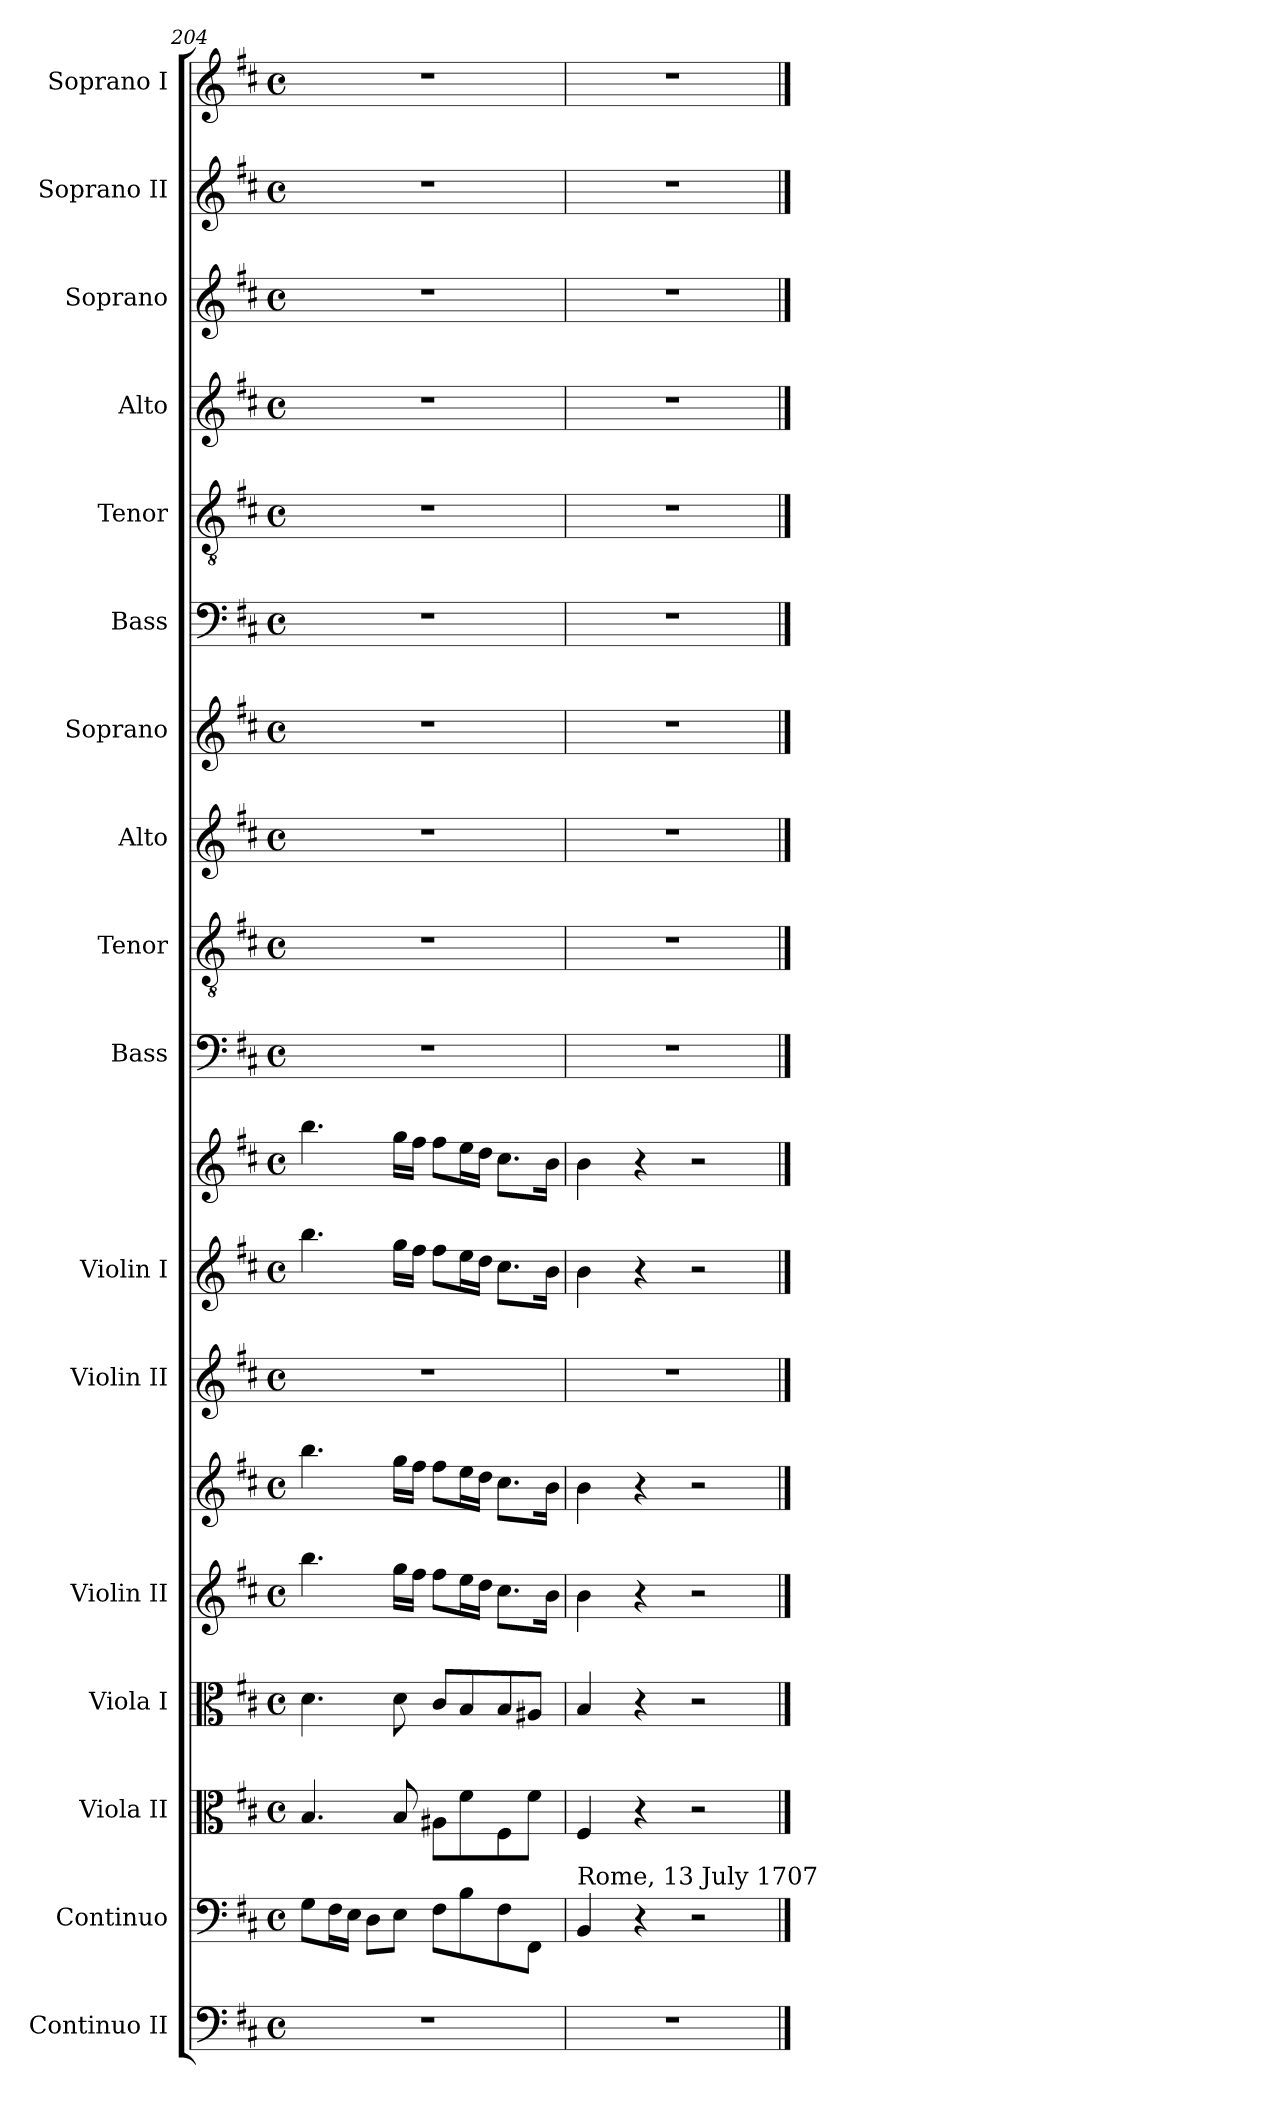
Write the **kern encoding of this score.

**kern	**kern	**kern	**kern	**kern	**kern	**kern	**kern	**kern	**kern	**kern	**kern	**kern	**kern	**kern	**kern	**kern	**kern	**kern
*part17	*part16	*part15	*part14	*part13	*part13	*part12	*part11	*part11	*part10	*part9	*part8	*part7	*part6	*part5	*part4	*part3	*part2	*part1
*staff19	*staff18	*staff17	*staff16	*staff15	*staff14	*staff13	*staff12	*staff11	*staff10	*staff9	*staff8	*staff7	*staff6	*staff5	*staff4	*staff3	*staff2	*staff1
*I"Continuo II	*I"Continuo	*I"Viola II	*I"Viola I	*I"Violin II	*	*I"Violin II	*I"Violin I	*	*I"Bass	*I"Tenor	*I"Alto	*I"Soprano	*I"Bass	*I"Tenor	*I"Alto	*I"Soprano	*I"Soprano II	*I"Soprano I
*	*	*I'Vla	*I'Vla	*I'Vln II	*	*I'Vln II	*I'Vln I	*	*I'B.	*I'T.	*I'A.	*I'S.	*I'B.	*I'T.	*I'A.	*I'S.	*I'S.	*I'S.
*clefF4	*clefF4	*clefC3	*clefC3	*clefG2	*clefG2	*clefG2	*clefG2	*clefG2	*clefF4	*clefGv2	*clefG2	*clefG2	*clefF4	*clefGv2	*clefG2	*clefG2	*clefG2	*clefG2
*	*	*	*	*	*	*	*	*	*	*ITrd7c12	*	*	*	*ITrd7c12	*	*	*	*
*k[f#c#]	*k[f#c#]	*k[f#c#]	*k[f#c#]	*k[f#c#]	*k[f#c#]	*k[f#c#]	*k[f#c#]	*k[f#c#]	*k[f#c#]	*k[f#c#]	*k[f#c#]	*k[f#c#]	*k[f#c#]	*k[f#c#]	*k[f#c#]	*k[f#c#]	*k[f#c#]	*k[f#c#]
*D:	*D:	*D:	*D:	*D:	*D:	*D:	*D:	*D:	*D:	*D:	*D:	*D:	*D:	*D:	*D:	*D:	*D:	*D:
*M4/4	*M4/4	*M4/4	*M4/4	*M4/4	*M4/4	*M4/4	*M4/4	*M4/4	*M4/4	*M4/4	*M4/4	*M4/4	*M4/4	*M4/4	*M4/4	*M4/4	*M4/4	*M4/4
*met(c)	*met(c)	*met(c)	*met(c)	*met(c)	*met(c)	*met(c)	*met(c)	*met(c)	*met(c)	*met(c)	*met(c)	*met(c)	*met(c)	*met(c)	*met(c)	*met(c)	*met(c)	*met(c)
=204	=204	=204	=204	=204	=204	=204	=204	=204	=204	=204	=204	=204	=204	=204	=204	=204	=204	=204
1r	8G\L	4.B/	4.d\	4.bb\	4.bb\	1r	4.bb\	4.bb\	1r	1r	1r	1r	1r	1r	1r	1r	1r	1r
.	16F#\L	.	.	.	.	.	.	.	.	.	.	.	.	.	.	.	.	.
.	16E\JJ	.	.	.	.	.	.	.	.	.	.	.	.	.	.	.	.	.
.	8D\L	.	.	.	.	.	.	.	.	.	.	.	.	.	.	.	.	.
.	8E\J	8B/	8d\	16gg\LL	16gg\LL	.	16gg\LL	16gg\LL	.	.	.	.	.	.	.	.	.	.
.	.	.	.	16ff#\JJ	16ff#\JJ	.	16ff#\JJ	16ff#\JJ	.	.	.	.	.	.	.	.	.	.
.	8F#\L	8A#X\L	8c#/L	8ff#\L	8ff#\L	.	8ff#\L	8ff#\L	.	.	.	.	.	.	.	.	.	.
.	8B\	8f#\	8B/	16ee\L	16ee\L	.	16ee\L	16ee\L	.	.	.	.	.	.	.	.	.	.
.	.	.	.	16dd\JJ	16dd\JJ	.	16dd\JJ	16dd\JJ	.	.	.	.	.	.	.	.	.	.
.	8F#\	8F#\	8B/	8.cc#\L	8.cc#\L	.	8.cc#\L	8.cc#\L	.	.	.	.	.	.	.	.	.	.
.	8FF#\J	8f#\J	8A#X/J	.	.	.	.	.	.	.	.	.	.	.	.	.	.	.
.	.	.	.	16b\Jk	16b\Jk	.	16b\Jk	16b\Jk	.	.	.	.	.	.	.	.	.	.
=205	=205	=205	=205	=205	=205	=205	=205	=205	=205	=205	=205	=205	=205	=205	=205	=205	=205	=205
!	!LO:TX:a:t=Rome, 13 July 1707	!	!	!	!	!	!	!	!	!	!	!	!	!	!	!	!	!
1r	4BB/	4F#/	4B/	4b\	4b\	1r	4b\	4b\	1r	1r	1r	1r	1r	1r	1r	1r	1r	1r
.	4r	4r	4r	4r	4r	.	4r	4r	.	.	.	.	.	.	.	.	.	.
.	2r	2r	2r	2r	2r	.	2r	2r	.	.	.	.	.	.	.	.	.	.
==	==	==	==	==	==	==	==	==	==	==	==	==	==	==	==	==	==	==
*-	*-	*-	*-	*-	*-	*-	*-	*-	*-	*-	*-	*-	*-	*-	*-	*-	*-	*-
